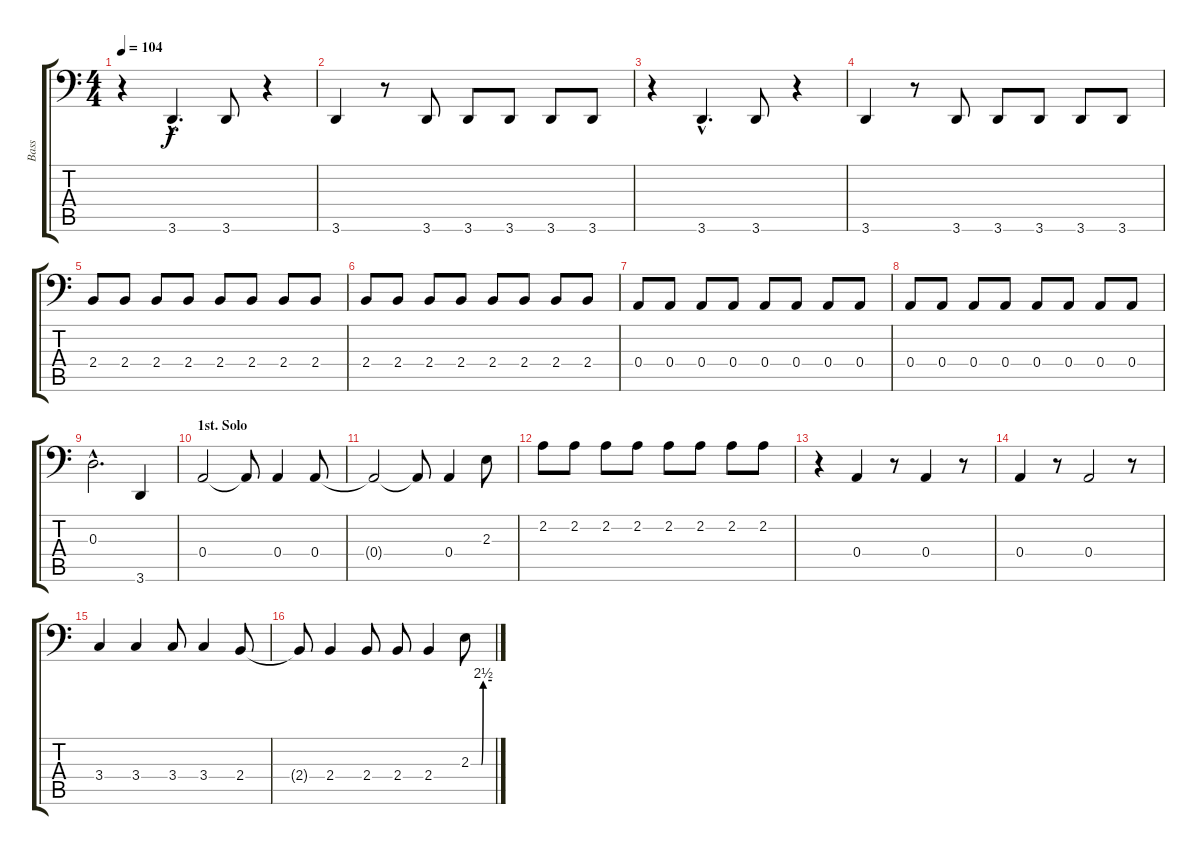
\track ("Bass" "Bass") {instrument fretlessbass}
\staff {score tabs}
\tuning (C3 G2 D2 A1 E1 B0) {hide}
\ts (4 4)
\tempo 104
\clef f4
\ks c
r.4{dy f} 3.6{hac}.4{d} 3.6.8 r.4 |
3.6.4 r.8 3.6.8 3.6.8 3.6.8 3.6.8 3.6.8 |
r.4 3.6{hac}.4{d} 3.6.8 r.4 |
3.6.4 r.8 3.6.8 3.6.8 3.6.8 3.6.8 3.6.8 |
2.4.8 2.4.8 2.4.8 2.4.8 2.4.8 2.4.8 2.4.8 2.4.8 |
2.4.8 2.4.8 2.4.8 2.4.8 2.4.8 2.4.8 2.4.8 2.4.8 |
0.4.8 0.4.8 0.4.8 0.4.8 0.4.8 0.4.8 0.4.8 0.4.8 |
0.4.8 0.4.8 0.4.8 0.4.8 0.4.8 0.4.8 0.4.8 0.4.8 |
0.3{hac}.2{d} 3.6.4 |
\section ("" "1st. Solo")
0.4.2 0.4{t}.8 0.4.4 0.4.8 |
0.4{t}.2 0.4{t}.8 0.4.4 2.3.8 |
2.2.8 2.2.8 2.2.8 2.2.8 2.2.8 2.2.8 2.2.8 2.2.8 |
r.4 0.4.4 r.8 0.4.4 r.8 |
0.4.4 r.8 0.4.2 r.8 |
3.4.4 3.4.4 3.4.8 3.4.4 2.4.8 |
2.4{t}.8 2.4.4 2.4.8 2.4.8 2.4.4 2.3{be (custom 0 0 30 0 35 10 60 10)}.8
